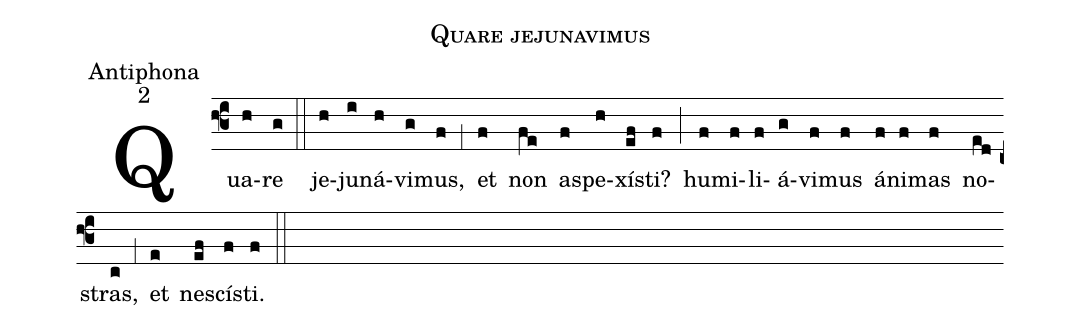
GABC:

name:Quare jejunavimus;
office-part:Antiphona;
mode:2;
%%
(f3) Qua(h)re(g) (::) je(h)ju(i)ná(h)vi(g)mus,(f) (;1) et(f) non(fe) a(f)spe(h)xí(ef)sti?(f) (;) hu(f)mi(f)li(f)á(g)vi(f)mus(f) á(f)ni(f)mas(f) no(ed)stras,(c) (;1) et(e) ne(ef)scí(f)sti.(f) (::)
